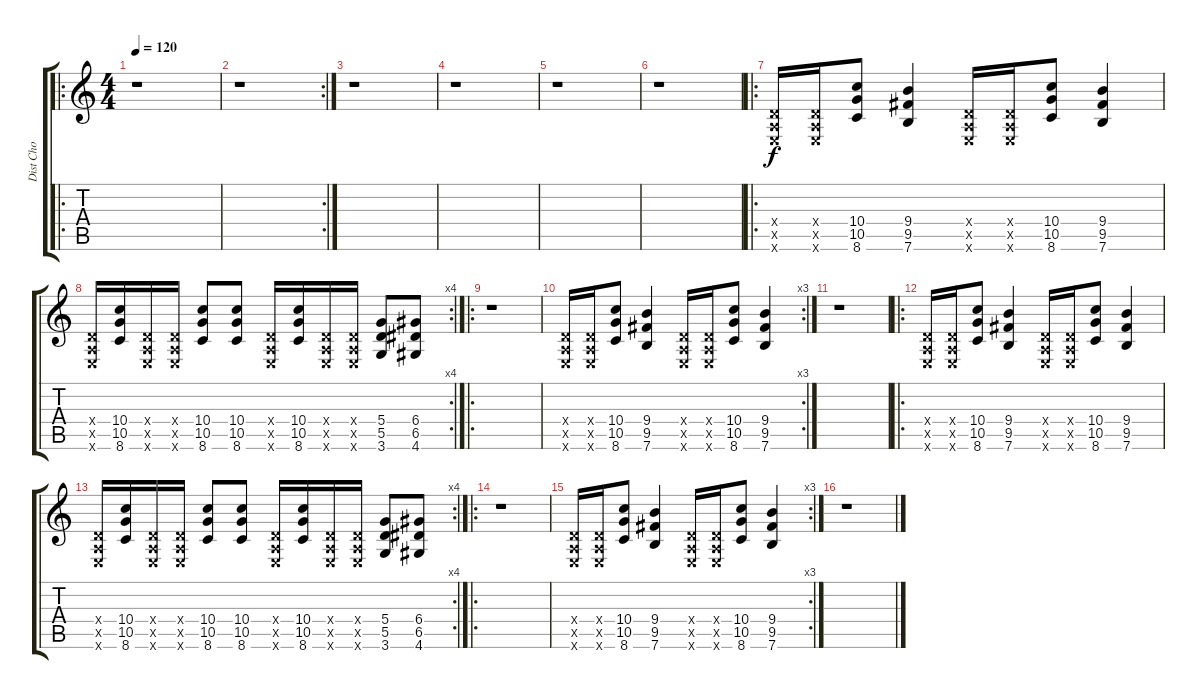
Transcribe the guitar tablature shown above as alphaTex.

\track ("Dist Cho" "Dist Cho") {instrument distortionguitar}
\staff {score tabs}
\tuning (E4 B3 G3 D3 A2 E2) {hide}
\ro
\ts (4 4)
\tempo 120
\clef g2
\ks c
r.1{dy f instrument distortionguitar} |
\rc 2
r.1 |
r.1 |
r.1 |
r.1 |
r.1 |
\ro
(0.4{x} 0.5{x} 0.6{x}).16 (0.4{x} 0.5{x} 0.6{x}).16 (10.4 10.5 8.6).8 (9.4 9.5 7.6).4 (0.4{x} 0.5{x} 0.6{x}).16 (0.4{x} 0.5{x} 0.6{x}).16 (10.4 10.5 8.6).8 (9.4 9.5 7.6).4 |
\rc 4
(0.4{x} 0.5{x} 0.6{x}).16 (10.4 10.5 8.6).16 (0.4{x} 0.5{x} 0.6{x}).16 (0.4{x} 0.5{x} 0.6{x}).16 (10.4 10.5 8.6).8 (10.4 10.5 8.6).8 (0.4{x} 0.5{x} 0.6{x}).16 (10.4 10.5 8.6).16 (0.4{x} 0.5{x} 0.6{x}).16 (0.4{x} 0.5{x} 0.6{x}).16 (5.4 5.5 3.6).8 (6.4 6.5 4.6).8 |
\ro
r.1 |
\rc 3
(0.4{x} 0.5{x} 0.6{x}).16 (0.4{x} 0.5{x} 0.6{x}).16 (10.4 10.5 8.6).8 (9.4 9.5 7.6).4 (0.4{x} 0.5{x} 0.6{x}).16 (0.4{x} 0.5{x} 0.6{x}).16 (10.4 10.5 8.6).8 (9.4 9.5 7.6).4 |
r.1 |
\ro
(0.4{x} 0.5{x} 0.6{x}).16 (0.4{x} 0.5{x} 0.6{x}).16 (10.4 10.5 8.6).8 (9.4 9.5 7.6).4 (0.4{x} 0.5{x} 0.6{x}).16 (0.4{x} 0.5{x} 0.6{x}).16 (10.4 10.5 8.6).8 (9.4 9.5 7.6).4 |
\rc 4
(0.4{x} 0.5{x} 0.6{x}).16 (10.4 10.5 8.6).16 (0.4{x} 0.5{x} 0.6{x}).16 (0.4{x} 0.5{x} 0.6{x}).16 (10.4 10.5 8.6).8 (10.4 10.5 8.6).8 (0.4{x} 0.5{x} 0.6{x}).16 (10.4 10.5 8.6).16 (0.4{x} 0.5{x} 0.6{x}).16 (0.4{x} 0.5{x} 0.6{x}).16 (5.4 5.5 3.6).8 (6.4 6.5 4.6).8 |
\ro
r.1 |
\rc 3
(0.4{x} 0.5{x} 0.6{x}).16 (0.4{x} 0.5{x} 0.6{x}).16 (10.4 10.5 8.6).8 (9.4 9.5 7.6).4 (0.4{x} 0.5{x} 0.6{x}).16 (0.4{x} 0.5{x} 0.6{x}).16 (10.4 10.5 8.6).8 (9.4 9.5 7.6).4 |
r.1
